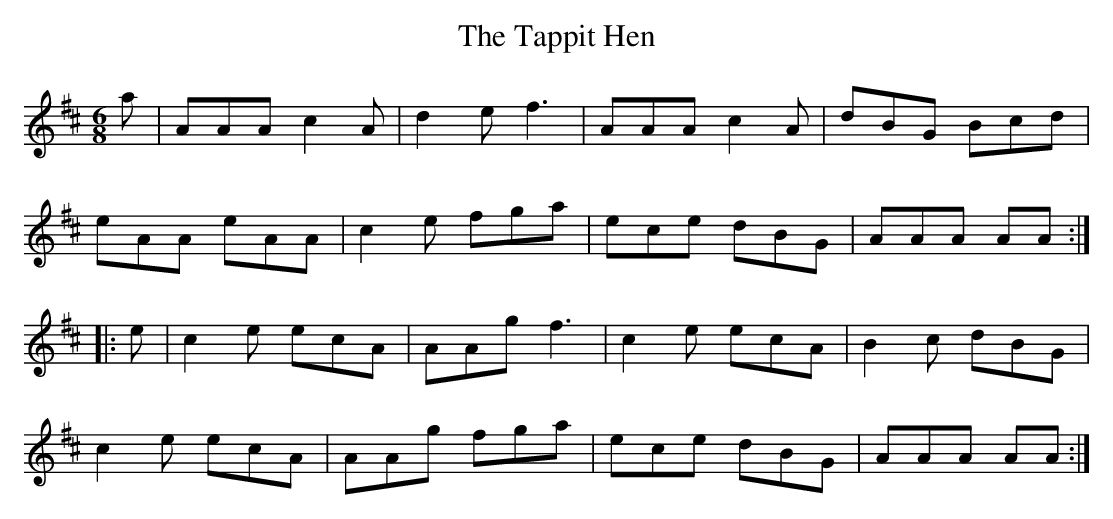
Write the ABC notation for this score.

X:1
T:Tappit Hen, The
M:6/8
L:1/8
K:Amix
a|AAA c2A|d2e f3|AAA c2A|dBG Bcd|
eAA eAA|c2e fga|ece dBG|AAA AA:|
|:e|c2e ecA|AAg f3|c2e ecA|B2c dBG|
c2e ecA|AAg fga|ece dBG|AAA AA:|]
